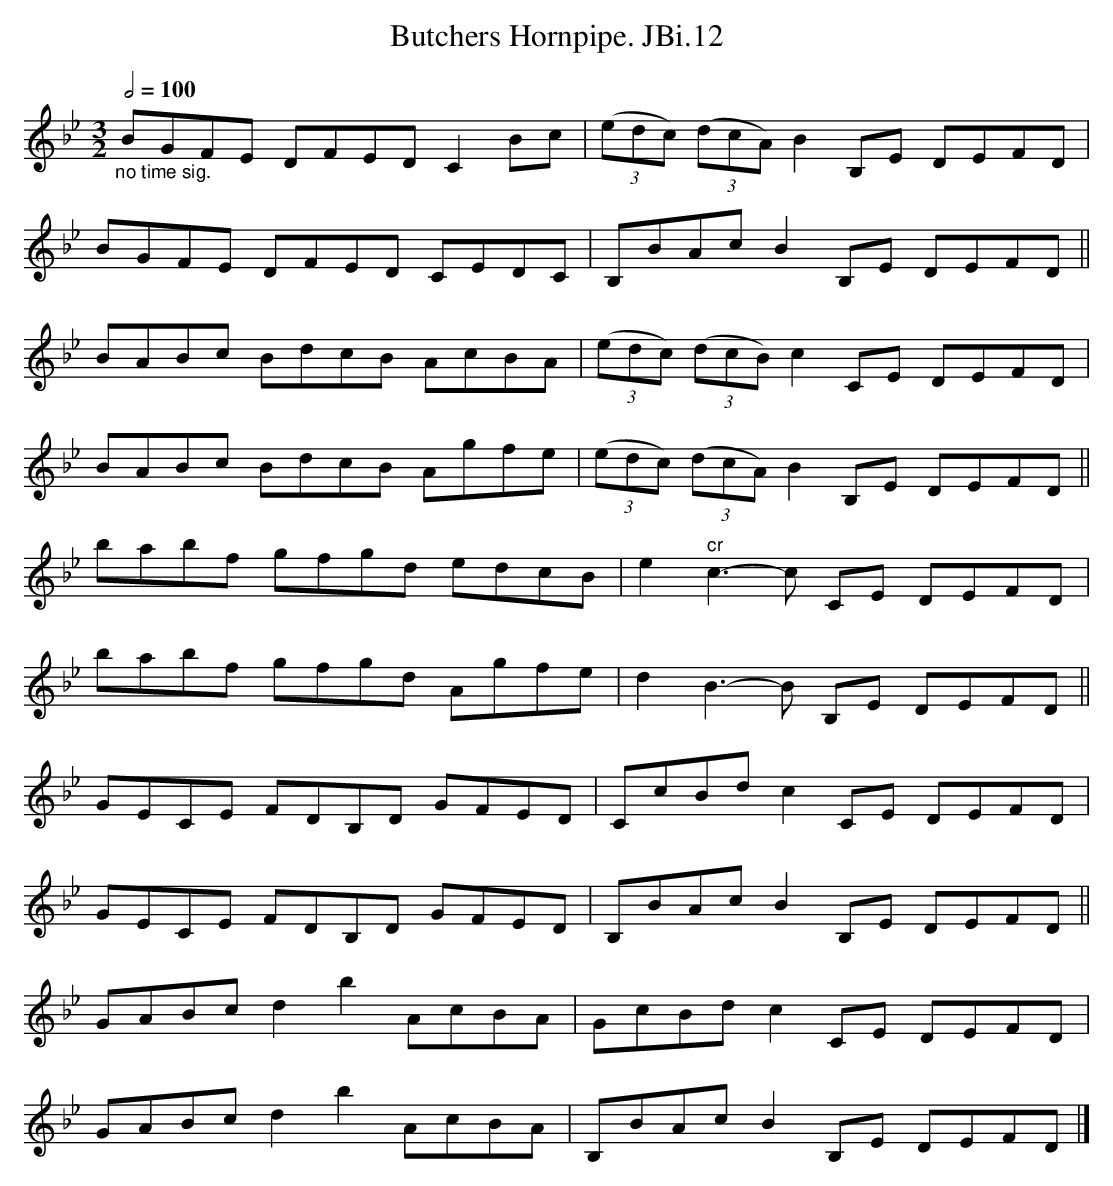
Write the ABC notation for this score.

X:1
T:Butchers Hornpipe. JBi.12
M:3/2
L:1/8
Q:1/2=100
K:Bb
"_no time sig."BGFE DFEDC2Bc| ((3edc) ((3dcA) B2B,E DEFD|
BGFE DFED CEDC|B,BAcB2B,E DEFD||
BABc BdcB AcBA| ((3edc) ((3dcB) c2CE DEFD|
BABc BdcB Agfe| ((3edc) ((3dcA) B2B,E DEFD||
babf gfgd edcB|e2"^cr"c3-c CE DEFD|
babf gfgd Agfe|d2B3-B B,E DEFD||
GECE FDB,D GFED|CcBdc2CE DEFD|
GECE FDB,D GFED|B,BAcB2B,E DEFD||
GABcd2b2AcBA|GcBdc2CE DEFD|
GABcd2b2AcBA|B,BAcB2B,E DEFD|]
